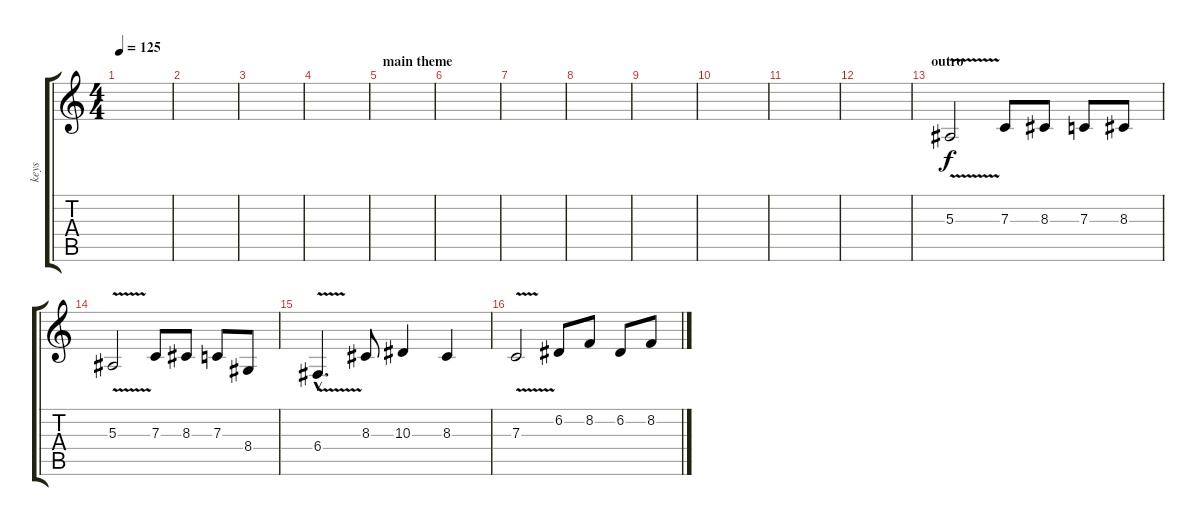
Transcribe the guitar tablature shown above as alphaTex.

\track ("keys" "keys") {instrument cello}
\staff {score tabs}
\tuning (D4 A3 F3 C3 G2 D2) {hide}
\ts (4 4)
\tempo 125
\clef g2
\ks c
|
|
|
|
\section ("" "main theme")
|
|
|
|
|
|
|
|
\section ("" "outro")
5.3{v}.2{volume 10} 7.3.8 8.3.8 7.3.8 8.3.8 |
5.3{v}.2 7.3.8 8.3.8 7.3.8 8.4.8 |
6.4{v hac}.4{d} 8.3.8 10.3.4 8.3.4 |
7.3{v}.2 6.2.8 8.2.8 6.2.8 8.2.8
